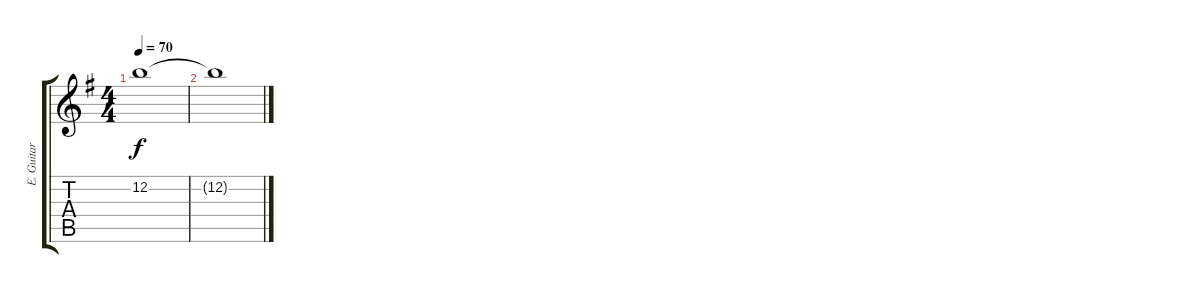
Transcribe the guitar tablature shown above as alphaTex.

\track ("E. Guitar II" "E. Guitar ") {instrument electricguitarjazz}
\staff {score tabs}
\tuning (E4 B3 G3 D3 A2 E2) {hide}
\ts (4 4)
\tempo 70
\clef g2
\ks g
12.2{t}.1{dy f} |
12.2{t}.1
